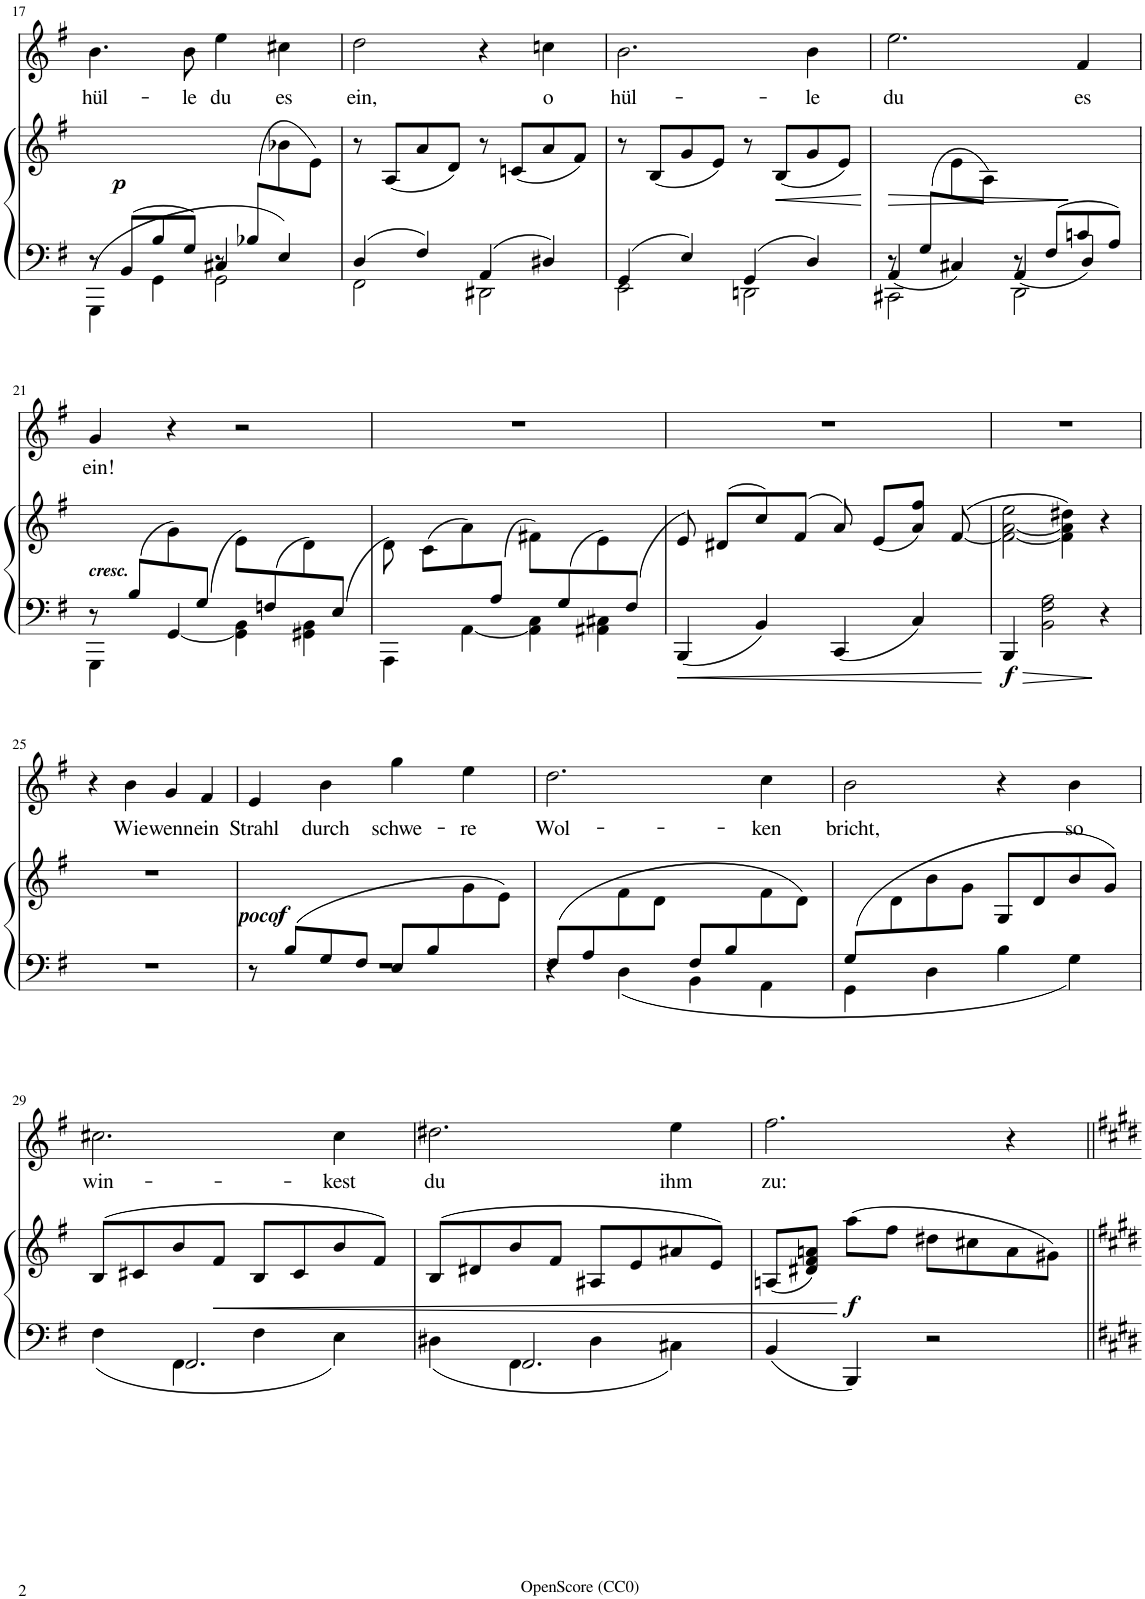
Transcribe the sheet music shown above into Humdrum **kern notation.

**kern	**kern	**dynam	**kern	**text
*part2	*part2	*part2	*part1	*part1
*staff3	*staff2	*staff2/3	*staff1	*staff1
*I"Pianoforte	*	*	*I"Singstimme Voice	*
*I'Pno	*	*	*	*
!!LO:PB:g=z
*clefF4	*clefG2	*	*clefG2	*
*k[f#]	*k[f#]	*	*k[f#]	*
*M4/4	*M4/4	*	*M4/4	*
*met(c)	*met(c)	*	*met(c)	*
=17	=17	=17	=17	=17
*^	*	*	*	*
*	*^	*	*	*	*
!	!	!	!	!	!	!LO:LY:b
8ryy	4GGG\	2ryy	8r	.	4.b\	hül-
!	!	!	!	!LO:DY:b	!	!
8BB/L	.	.	4.ryy	p	.	.
8B/	4GG\	.	.	.	.	.
!	!	!	!	!	!	!LO:LY:b
8G/J	.	.	.	.	8b\	-le
!	!	!	!	!	!	!LO:LY:b
8ryy	4C#X/	2GG\	8r	.	4ee\	du
(>8B-X/L	.	.	8ryy	.	.	.
!	!	!	!	!	!	!LO:LY:b
4ryy	4E/	.	8b-X\	.	4cc#X\	es
.	.	.	8e\J)	.	.	.
*	*v	*v	*	*	*	*
=18	=18	=18	=18	=18	=18
!	!	!	!	!	!LO:LY:b
4D/	2FF#\	8r	.	2dd\	ein,
.	.	(<8A/L	.	.	.
4F#/	.	8a/	.	.	.
.	.	8d/J)	.	.	.
4AA/	2DD#X\	8r	.	4r	.
.	.	(<8cn/L	.	.	.
!	!	!	!	!	!LO:LY:b
4D#X/	.	8a/	.	4ccn\	o
.	.	8f#/J)	.	.	.
=19	=19	=19	=19	=19	=19
!	!	!	!	!	!LO:LY:b
4GG/	2EE\	8r	.	2.b\	hül-
.	.	(<8B/L	.	.	.
4E/	.	8g/	.	.	.
.	.	8e/J)	.	.	.
4GG/	2DDn\	8r	.	.	.
!	!	!	!LO:HP:b	!	!
.	.	(<8B/L	<	.	.
!	!	!	!	!	!LO:LY:b
4D/	.	8g/	.	4b\	-le
.	.	8e/J)	.	.	.
*v	*v	*	*	*	*
.	.	[	.	.
=20	=20	=20	=20	=20
*^	*	*	*	*
*	*^	*	*	*	*
!	!	!	!	!LO:HP:b	!	!LO:LY:b
8ryy	4AA/	2CC#X\	8r	>	2.ee\	du
(>8G/L	.	.	8ryy	.	.	.
4.ryy	4C#X/	.	8e\	.	.	.
.	.	.	8A\J)	.	.	.
.	4AA/	2DD\	8r	.	.	.
8F#/L	.	.	4.ryy	.	.	.
!	!	!	!	!	!	!LO:LY:b
8cn/	4D/	.	.	]	4f#/	es
8A/J	.	.	.	.	.	.
*	*v	*v	*	*	*	*
!!LO:LB:g=z
=21	=21	=21	=21	=21	=21
!	!	!LO:TX:b:Bi:t=cresc.	!	!	!
!	!	!	!	!	!LO:LY:b
8ryy	4GGG\	8r	.	4g/	ein!
(8B/L	.	8ryy	.	.	.
8ryy	[<4GG/	8g\)	.	4r	.
(8G/J	.	8ryy	.	.	.
8ryy	4GG\] 4BB\	8e\L)	.	2r	.
(8Fn/	.	8ryy	.	.	.
8ryy	4GG#X\ 4BB\	8d\)	.	.	.
(8E/J	.	8ryy	.	.	.
=22	=22	=22	=22	=22	=22
4.ryy	4AAA\	8d\)	.	1r	.
.	.	(8c\L	.	.	.
.	[<4AA\	8a\)	.	.	.
(8A/J	.	8ryy	.	.	.
8ryy	4AA\] 4C\	8f#X\L)	.	.	.
(8G/	.	8ryy	.	.	.
8ryy	4AA#X\ 4C#X\	8e\)	.	.	.
(8F#/J	.	8ryy	.	.	.
*v	*v	*	*	*	*
=23	=23	=23	=23	=23
4BBB/	8e/)	.	1r	.
.	(>8d#X/L	.	.	.
4BB/	8cc/)	.	.	.
.	(>8f#/J	.	.	.
4CC/	8a/)	.	.	.
.	(8e/L	.	.	.
4C/	8a/ 8ff#/J)	.	.	.
.	(>[<8f#/	.	.	.
=24	=24	=24	=24	=24
!	!	!LO:DY:b=2	!	!
4BBB/	2f#\_ [<2a\ 2ee\	f	1r	.
2BB\ 2F#\ 2A\	.	.	.	.
.	4f#\] 4a\] 4dd#X\)	.	.	.
4r	4r	.	.	.
!!LO:LB:g=z
=25	=25	=25	=25	=25
1r	1r	.	4r	.
!	!	!	!	!LO:LY:b
.	.	.	4b\	Wie
!	!	!	!	!LO:LY:b
.	.	.	4g/	wenn
!	!	!	!	!LO:LY:b
.	.	.	4f#/	ein
=26	=26	=26	=26	=26
*^	*	*	*	*
!	!	!	!	!	!LO:LY:b
8ryy	1r	8r	.	4e/	Strahl
!	!	!LO:TX:b:Bi:t=poco	!	!	!
(>8B/L	.	8ryy	.	.	.
!	!	!	!	!	!LO:LY:b
8G/	.	.	.	4b\	durch
8F#/J	.	.	.	.	.
!	!	!	!	!	!LO:LY:b
8E/L	.	.	.	4gg\	schwe-
8B/	.	.	.	.	.
!	!	!	!	!	!LO:LY:b
4ryy	.	8g\	.	4ee\	-re
.	.	8e\J)	.	.	.
=27	=27	=27	=27	=27	=27
!	!	!	!	!	!LO:LY:b
(8F#/L	4r	4ryy	.	2.dd\	Wol-
8A/	.	.	.	.	.
4ryy	4D\	8f#\	.	.	.
.	.	8d\J	.	.	.
8F#/L	4BB\	4ryy	.	.	.
8B/	.	.	.	.	.
!	!	!	!	!	!LO:LY:b
4ryy	4AA\	8f#\	.	4cc\	-ken
.	.	8d\J)	.	.	.
=28	=28	=28	=28	=28	=28
!	!	!	!	!	!LO:LY:b
(>8G/L	4GG\	8ryy	.	2b\	bricht,
2..ryy	.	8d\	.	.	.
.	4D\	8b\	.	.	.
.	.	8g\J	.	.	.
.	4B\	8G/L	.	4r	.
.	.	8d/	.	.	.
!	!	!	!	!	!LO:LY:b
.	4G\	8b/	.	4b\	so
.	.	8g/J)	.	.	.
!!LO:LB:g=z
=29	=29	=29	=29	=29	=29
!	!	!	!	!	!LO:LY:b
4ryy	4F#\	(>8B/L	.	2.cc#X\	win-
.	.	8c#X/	.	.	.
2.FF#/	4FF#\	8b/	.	.	.
!	!	!	!LO:HP:b	!	!
.	.	8f#/J	<	.	.
.	4F#\	8B/L	.	.	.
.	.	8c#/	.	.	.
!	!	!	!	!	!LO:LY:b
.	4E\	8b/	.	4cc#\	-kest
.	.	8f#/J)	.	.	.
=30	=30	=30	=30	=30	=30
!	!	!	!	!	!LO:LY:b
4ryy	4D#X\	(>8B/L	.	2.dd#X\	du
.	.	8d#X/	.	.	.
2.FF#/	4FF#\	8b/	.	.	.
.	.	8f#/J	.	.	.
.	4D#\	8A#X/L	.	.	.
.	.	8e/	.	.	.
!	!	!	!	!	!LO:LY:b
.	4C#X\	8a#X/	.	4ee\	ihm
.	.	8e/J)	.	.	.
*v	*v	*	*	*	*
=31	=31	=31	=31	=31
!	!	!	!	!LO:LY:b
4BB/	(8An/L	.	2.ff#\	zu:
.	8d#X/ 8f#/ 8an/J)	.	.	.
!	!	!LO:DY:n=1:b	!	!
4BBB/	(8aa\L	[ f	.	.
.	8ff#\J	.	.	.
2r	8dd#X\L	.	.	.
.	8cc#X\	.	.	.
.	8a\	.	4r	.
.	8g#X\J)	.	.	.
=||	=||	=||	=||	=||
*-	*-	*-	*-	*-
